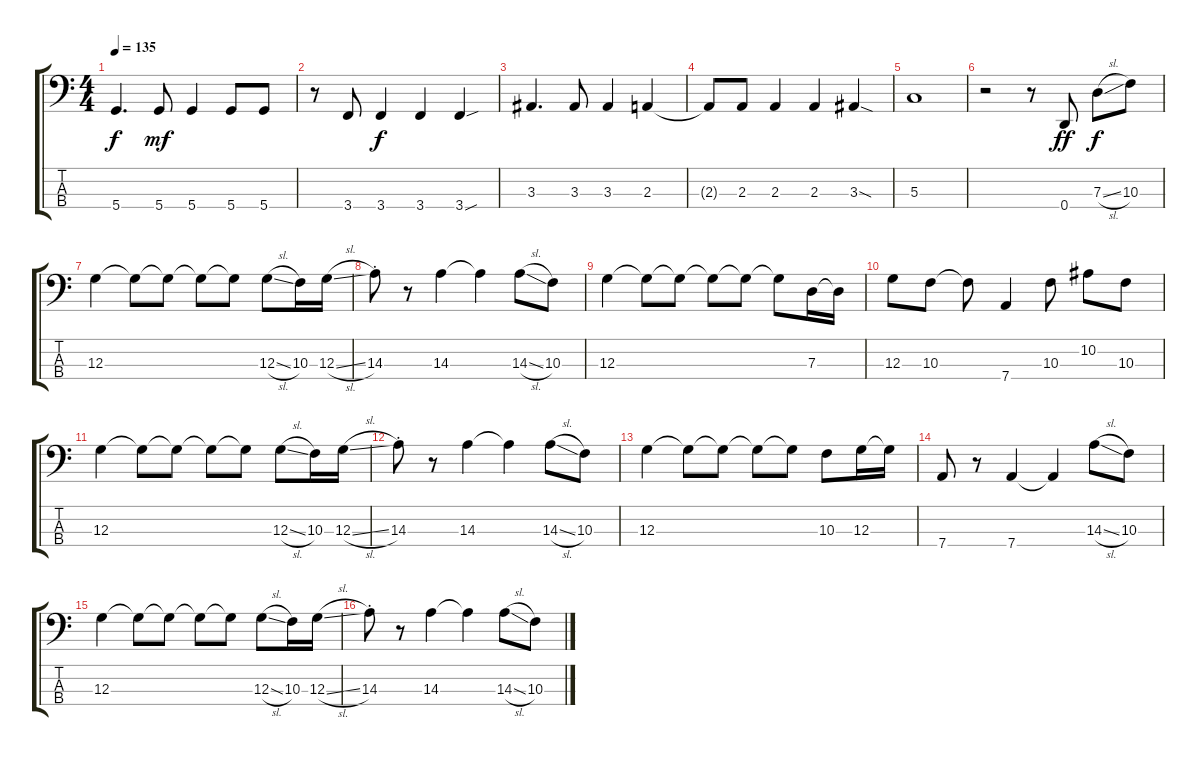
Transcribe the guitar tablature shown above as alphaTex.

\track (" " " ") {instrument electricbassfinger}
\staff {score tabs}
\tuning (F2 C2 G1 D1) {hide}
\ts (4 4)
\tempo 135
\clef f4
\ks c
5.4.4{d dy f} 5.4.8{dy mf} 5.4.4 5.4.8 5.4.8 |
r.8 3.4.8 3.4.4{dy f} 3.4.4 3.4{sou}.4 |
3.3.4{d} 3.3.8 3.3.4 2.3.4 |
2.3{t}.8 2.3.8 2.3.4 2.3.4 3.3{sod}.4 |
5.3.1 |
r.2 r.8 0.4.8{dy ff} 7.3{sl}.8{dy f} 10.3.8 |
12.3.4 12.3{t}.8 12.3{t}.8 12.3{t}.8 12.3{t}.8 12.3{sl}.8 10.3.16 12.3{sl}.16 |
14.3{st}.8 r.8 14.3.4 14.3{t}.4 14.3{sl}.8 10.3.8 |
12.3.4 12.3{t}.8 12.3{t}.8 12.3{t}.8 12.3{t}.8 12.3{t}.8 7.3.16 7.3{t}.16 |
12.3.8 10.3.8 10.3{t}.8 7.4.4 10.3.8 10.2.8 10.3.8 |
12.3.4 12.3{t}.8 12.3{t}.8 12.3{t}.8 12.3{t}.8 12.3{sl}.8 10.3.16 12.3{sl}.16 |
14.3{st}.8 r.8 14.3.4 14.3{t}.4 14.3{sl}.8 10.3.8 |
12.3.4 12.3{t}.8 12.3{t}.8 12.3{t}.8 12.3{t}.8 10.3.8 12.3.16 12.3{t}.16 |
7.4.8 r.8 7.4.4 7.4{t}.4 14.3{sl}.8 10.3.8 |
12.3.4 12.3{t}.8 12.3{t}.8 12.3{t}.8 12.3{t}.8 12.3{sl}.8 10.3.16 12.3{sl}.16 |
14.3{st}.8 r.8 14.3.4 14.3{t}.4 14.3{sl}.8 10.3.8
